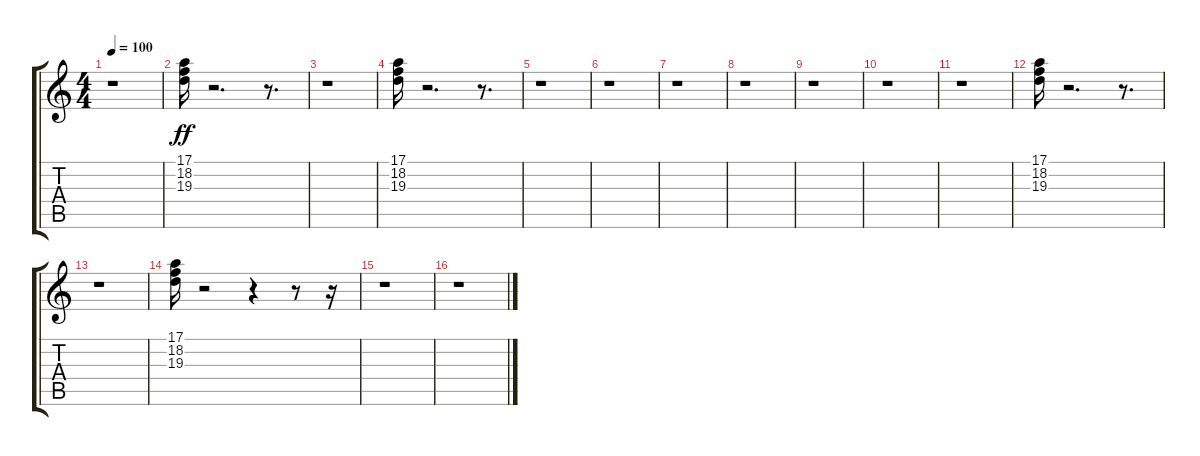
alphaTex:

\track "" {instrument brasssection}
\staff {score tabs}
\tuning (E4 B3 G3 D3 A2 E2) {hide}
\ts (4 4)
\tempo 100
\clef g2
\ks c
r.1{dy ff} |
(17.1 18.2 19.3).16 r.2{d} r.8{d} |
r.1 |
(17.1 18.2 19.3).16 r.2{d} r.8{d} |
r.1 |
r.1 |
r.1 |
r.1 |
r.1 |
r.1 |
r.1 |
(17.1 18.2 19.3).16 r.2{d} r.8{d} |
r.1 |
(17.1 18.2 19.3).16 r.2 r.4 r.8 r.16 |
r.1 |
r.1
